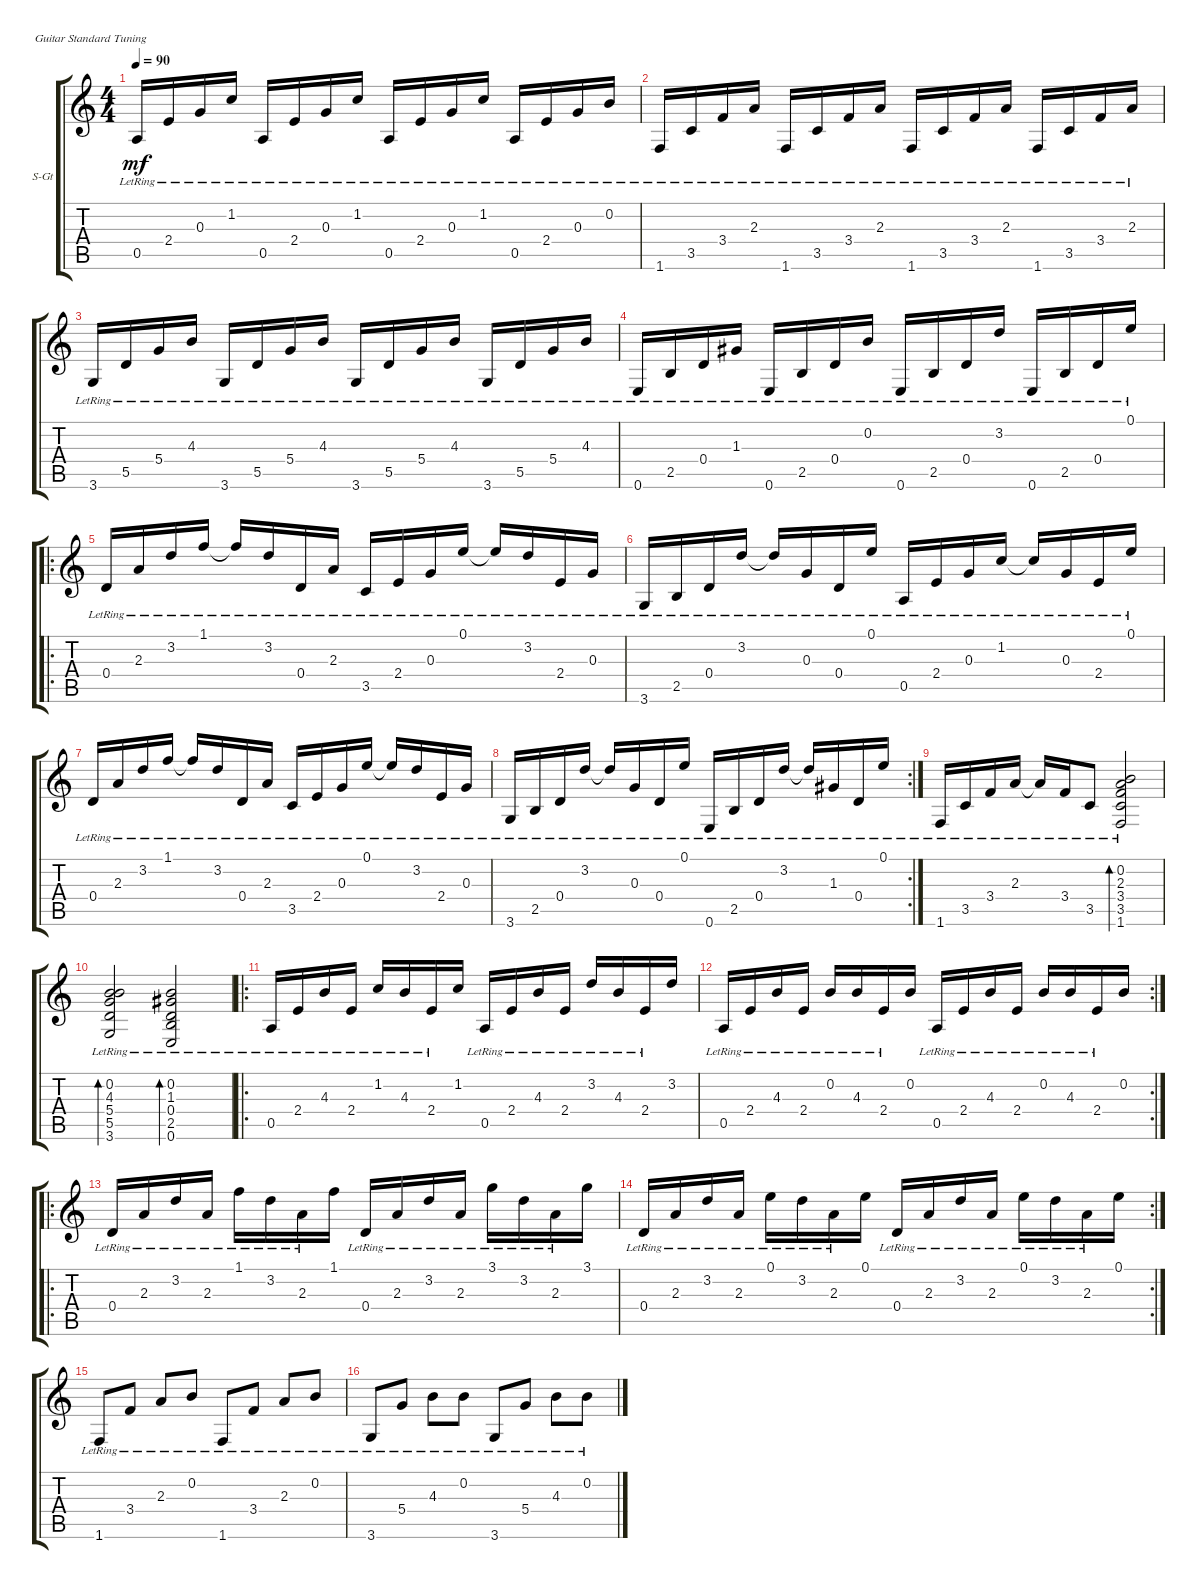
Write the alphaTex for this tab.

\defaultSystemsLayout 4
\bracketExtendMode groupsimilarinstruments
\firstSystemTrackNameOrientation horizontal
\otherSystemsTrackNameOrientation horizontal
\track ("Steel Guitar" "S-Gt") {instrument acousticguitarsteel}
\staff {score tabs}
\tuning (E4 B3 G3 D3 A2 E2)
\ts (4 4)
\tempo 90
\clef g2
\scale
0.498018
\ks c
0.5{lr}.16{dy mf} 2.4{lr}.16 0.3{lr}.16 1.2{lr}.16 0.5{lr}.16 2.4{lr}.16 0.3{lr}.16 1.2{lr}.16 0.5{lr}.16 2.4{lr}.16 0.3{lr}.16 1.2{lr}.16 0.5{lr}.16 2.4{lr}.16 0.3{lr}.16 0.2{lr}.16 |
\scale
0.501961 1.6{lr}.16 3.5{lr}.16 3.4{lr}.16 2.3{lr}.16 1.6{lr}.16 3.5{lr}.16 3.4{lr}.16 2.3{lr}.16 1.6{lr}.16 3.5{lr}.16 3.4{lr}.16 2.3{lr}.16 1.6{lr}.16 3.5{lr}.16 3.4{lr}.16 2.3{lr}.16 |
\scale
0.494468 3.6{lr}.16 5.5{lr}.16 5.4{lr}.16 4.3{lr}.16 3.6{lr}.16 5.5{lr}.16 5.4{lr}.16 4.3{lr}.16 3.6{lr}.16 5.5{lr}.16 5.4{lr}.16 4.3{lr}.16 3.6{lr}.16 5.5{lr}.16 5.4{lr}.16 4.3{lr}.16 |
\scale
0.505714 0.6{lr}.16 2.5{lr}.16 0.4{lr}.16 1.3{lr}.16 0.6{lr}.16 2.5{lr}.16 0.4{lr}.16 0.2{lr}.16 0.6{lr}.16 2.5{lr}.16 0.4{lr}.16 3.2{lr}.16 0.6{lr}.16 2.5{lr}.16 0.4{lr}.16 0.1{lr}.16 |
\ro
\scale
0.498469 0.4{lr}.16 2.3{lr}.16 3.2{lr}.16 1.1{lr}.16 1.1{lr t}.16 3.2{lr}.16 0.4{lr}.16 2.3{lr}.16 3.5{lr}.16 2.4{lr}.16 0.3{lr}.16 0.1{lr}.16 0.1{lr t}.16 3.2{lr}.16 2.4{lr}.16 0.3{lr}.16 |
\scale
0.501422 3.6{lr}.16 2.5{lr}.16 0.4{lr}.16 3.2{lr}.16 3.2{lr t}.16 0.3{lr}.16 0.4{lr}.16 0.1{lr}.16 0.5{lr}.16 2.4{lr}.16 0.3{lr}.16 1.2{lr}.16 1.2{lr t}.16 0.3{lr}.16 2.4{lr}.16 0.1{lr}.16 |
\scale
0.508405 0.4{lr}.16 2.3{lr}.16 3.2{lr}.16 1.1{lr}.16 1.1{lr t}.16 3.2{lr}.16 0.4{lr}.16 2.3{lr}.16 3.5{lr}.16 2.4{lr}.16 0.3{lr}.16 0.1{lr}.16 0.1{lr t}.16 3.2{lr}.16 2.4{lr}.16 0.3{lr}.16 |
\rc 2
\scale
0.491774 3.6{lr}.16 2.5{lr}.16 0.4{lr}.16 3.2{lr}.16 3.2{lr t}.16 0.3{lr}.16 0.4{lr}.16 0.1{lr}.16 0.6{lr}.16 2.5{lr}.16 0.4{lr}.16 3.2{lr}.16 3.2{lr t}.16 1.3{lr}.16 0.4{lr}.16 0.1{lr}.16 |
\scale
0.495823 1.6{lr}.16 3.5{lr}.16 3.4{lr}.16 2.3{lr}.16 2.3{lr t}.16 3.4{lr}.16 3.5{lr}.8 (1.6{lr} 3.5{lr} 3.4{lr} 2.3{lr} 0.2{lr}).2{bd 473} |
\scale
0.503209 (3.6{lr} 5.5{lr} 5.4{lr} 4.3{lr} 0.2{lr}).2{bd 467} (0.6{lr} 2.5{lr} 0.4{lr} 1.3{lr} 0.2{lr}).2{bd 470} |
\ro
\scale
0.509675 0.5{lr}.16 2.4{lr}.16 4.3{lr}.16 2.4{lr}.16 1.2{lr}.16 4.3{lr}.16 2.4{lr}.16 1.2.16 0.5{lr}.16 2.4{lr}.16 4.3{lr}.16 2.4{lr}.16 3.2{lr}.16 4.3{lr}.16 2.4{lr}.16 3.2.16 |
\rc 2
\scale
0.490284 0.5{lr}.16 2.4{lr}.16 4.3{lr}.16 2.4{lr}.16 0.2{lr}.16 4.3{lr}.16 2.4{lr}.16 0.2.16 0.5{lr}.16 2.4{lr}.16 4.3{lr}.16 2.4{lr}.16 0.2{lr}.16 4.3{lr}.16 2.4{lr}.16 0.2.16 |
\ro
\scale
0.499681 0.4{lr}.16 2.3{lr}.16 3.2{lr}.16 2.3{lr}.16 1.1{lr}.16 3.2{lr}.16 2.3{lr}.16 1.1.16 0.4{lr}.16 2.3{lr}.16 3.2{lr}.16 2.3{lr}.16 3.1{lr}.16 3.2{lr}.16 2.3{lr}.16 3.1.16 |
\rc 2
\scale
0.500261 0.4{lr}.16 2.3{lr}.16 3.2{lr}.16 2.3{lr}.16 0.1{lr}.16 3.2{lr}.16 2.3{lr}.16 0.1.16 0.4{lr}.16 2.3{lr}.16 3.2{lr}.16 2.3{lr}.16 0.1{lr}.16 3.2{lr}.16 2.3{lr}.16 0.1.16 |
\scale
0.498456 1.6{lr}.8 3.4{lr}.8 2.3{lr}.8 0.2{lr}.8 1.6{lr}.8 3.4{lr}.8 2.3{lr}.8 0.2{lr}.8 |
\scale
0.501425 3.6{lr}.8 5.4{lr}.8 4.3{lr}.8 0.2{lr}.8 3.6{lr}.8 5.4{lr}.8 4.3{lr}.8 0.2{lr}.8
